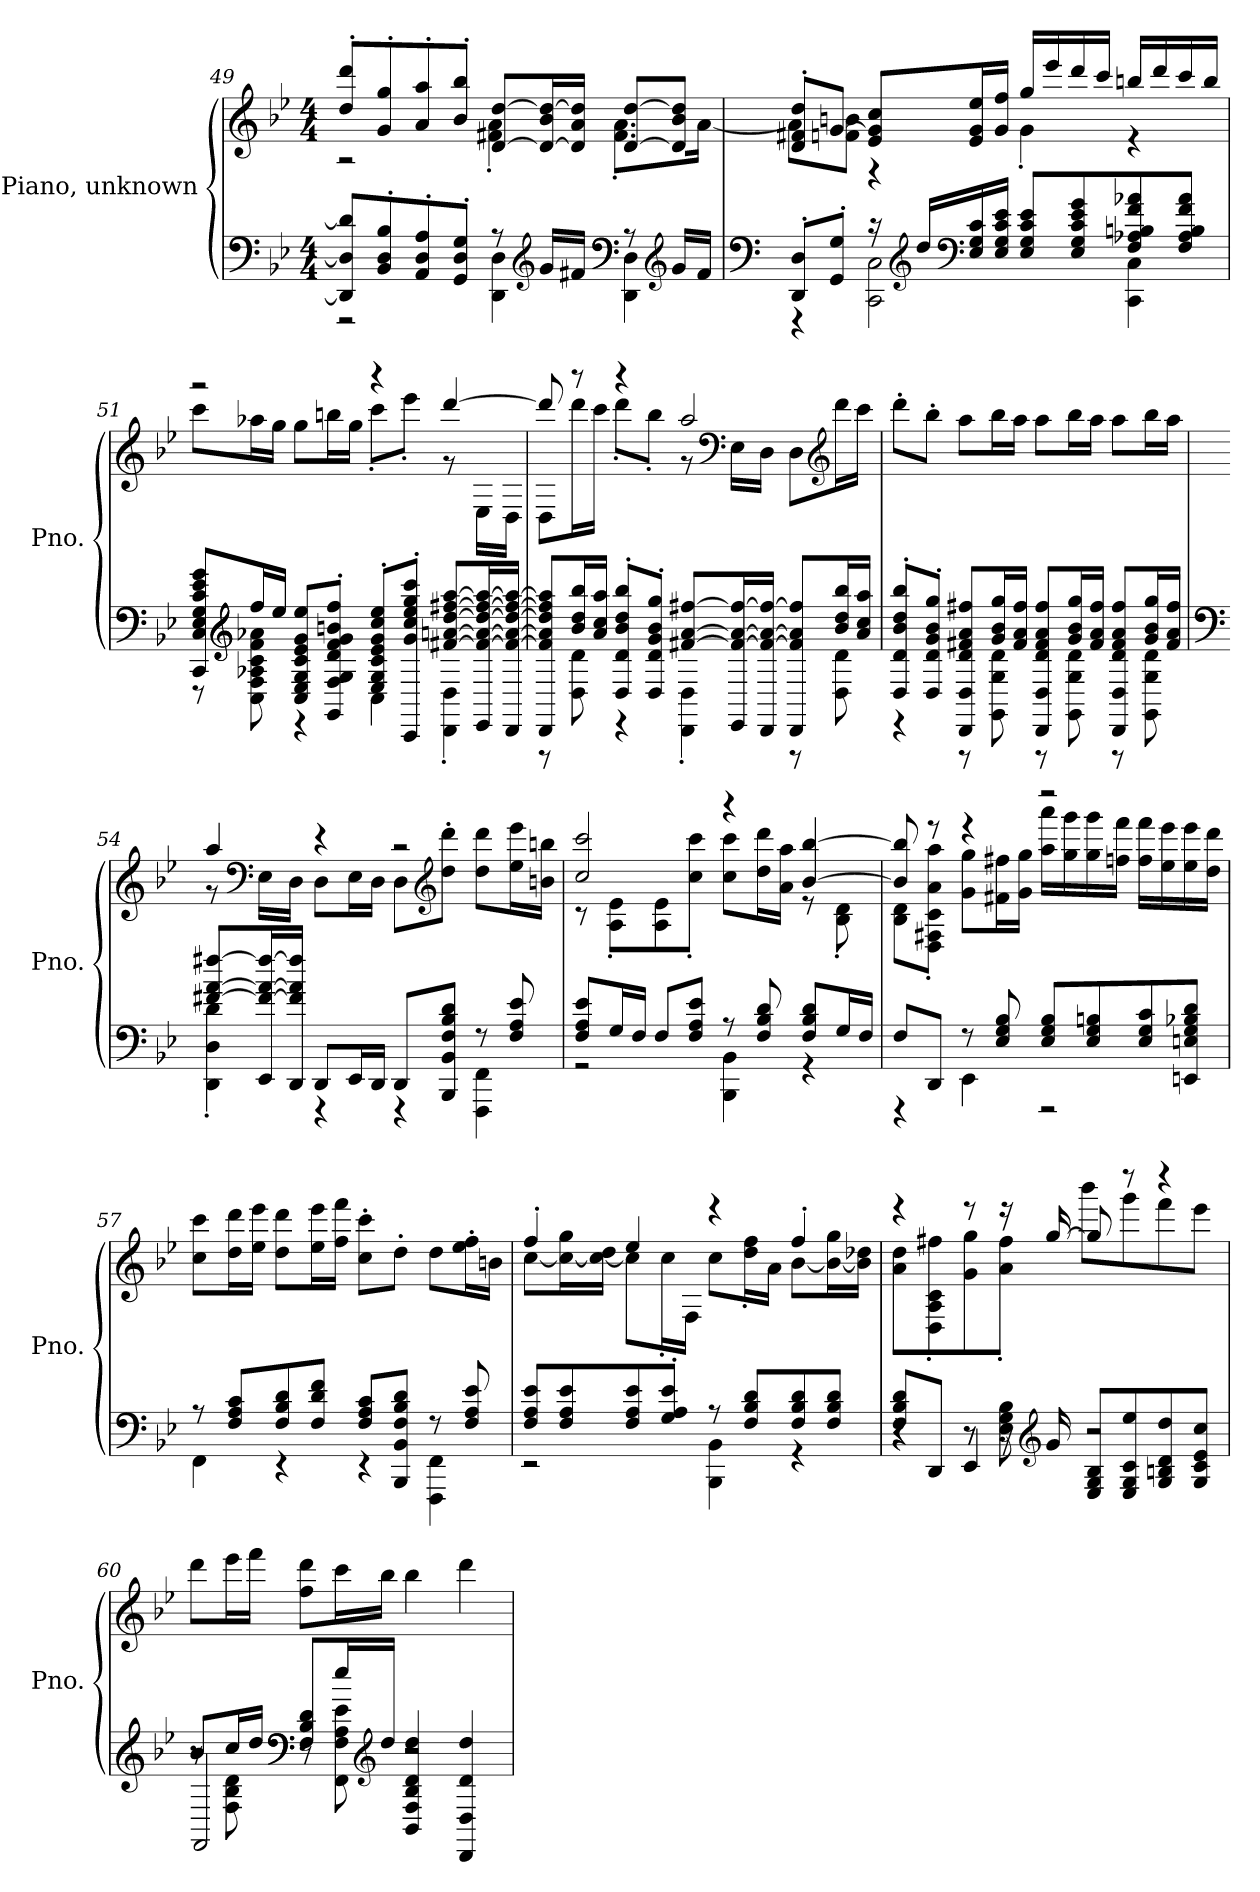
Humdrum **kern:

**kern	**kern
*part1	*part1
*staff2	*staff1
*I"Piano, unknown	*
*I'Pno.	*
!!LO:LB:g=z
*clefF4	*clefG2
*k[b-e-]	*k[b-e-]
*M4/4	*M4/4
=49	=49
*^	*^
8DD/] 8D/] 8d/]L	2r	8dd/' 8ddd/'L	2r
8BB-/' 8D/' 8B-/'	.	8g/' 8gg/'	.
8AA/' 8D/' 8A/'	.	8a/' 8aa/'	.
8GG/' 8D/' 8G/'J	.	8b-/' 8bb-/'J	.
8r	4DD\ 4D\	[8d/ [8dd/L	4f#X\' 4a\'
*clefG2	*	*	*
16g/LL	.	16d/_ 16b-/ 16dd/_L	.
16f#X/JJ	.	16d/] 16a/ 16dd/]JJ	.
*clefF4	*	*	*
8r	4DD\ 4D\	[8d/ [8dd/L	8.f#\' 8.a\'L
*clefG2	*	*	*
16g/LL	.	8d/] 8b-/ 8dd/]J	.
16f#/JJ	.	.	[16a\Jk
=50	=50	=50	=50
*clefF4	*	*	*
8DD/' 8D/'L	4r	8d/' 8f#X/' 8dd/'L	8a\L]
8GG/' 8G/'J	.	[8g/J	8fn\ 8bn\J
16r	2CC\ 2C\	8e-/ 8g/] 8cc/L	4r
*clefG2	*	*	*
16dd/LL	.	.	.
*clefF4	*	*	*
16E-/ 16G/ 16c/	.	16e-/ 16g/ 16ee-/L	.
16E-/ 16G/ 16c/ 16e-/JJ	.	16g/ 16ff/JJ	.
8E-/ 8G/ 8c/ 8e-/L	.	16gg/LL	4g'\
.	.	16eee-/	.
8E-/ 8G/ 8c/ 8e-/ 8g/	.	16ddd/	.
.	.	16ccc/JJ	.
8F/ 8A-X/ 8Bn/ 8f/ 8a-X/	4CC\ 4C\	16bbn/LL	4r
.	.	16ddd/	.
8F/ 8A-/ 8B/ 8f/ 8a-/J	.	16ccc/	.
.	.	16bb/JJ	.
!!LO:PB:g=z	!!
=51	=51	=51	=51
8CC/ 8C/ 8E-/ 8G/ 8c/ 8e-/ 8g/L	8r	2r	8ccc\L
*clefG2	*	*	*
16ff/L	8C\ 8F\ 8A-X\ 8c\ 8f\ 8a-X\	.	16aa-X\L
16ee-/JJ	.	.	16gg\JJ
8C/ 8E-/ 8G/ 8c/ 8e-/ 8g/ 8ee-/L	4r	.	8gg\L
8GG/' 8F/' 8G/' 8d/' 8f/' 8g/' 8bn/' 8ff/'J	.	.	16bbn\L
.	.	.	16gg\JJ
8E-/' 8G/' 8c/' 8e-/' 8g/' 8cc/' 8ee-/'L	4C\	4r	8ccc'\L
8CC/' 8g/' 8cc/' 8ee-/' 8gg/' 8ccc/'J	.	.	8eee-'\J
[8f#X/ [8an/ [8dd/ [8ff#X/ [8aa/L	4DD\' 4D\'	[4ddd/	8r
16EE-/ 16f#/_ 16a/_ 16dd/_ 16ff#/_ 16aa/_L	.	.	16E-\LL
16DD/ 16f#/_ 16a/_ 16dd/_ 16ff#/_ 16aa/_JJ	.	.	16D\JJ
=52	=52	=52	=52
8DD/ 8f#/] 8a/] 8dd/] 8ff#/] 8aa/]L	8r	8ddd/]	8D\L
16b-/ 16dd/ 16bb-/L	8D\ 8d\	8r	16ddd\L
16a/ 16cc/ 16aa/JJ	.	.	16ccc\JJ
8D/' 8d/' 8b-/' 8dd/' 8bb-/'L	4r	4r	8ddd'\L
8D/' 8d/' 8g/' 8b-/' 8gg/'J	.	.	8bb-'\J
[8f#X/ [8a/ [8ff#X/L	4DD\' 4D\'	2aa/	8r
*	*	*clefF4	*
16EE-/ 16f#/_ 16a/_ 16ff#/_L	.	.	16E-\LL
16DD/ 16f#/_ 16a/_ 16ff#/_JJ	.	.	16D\JJ
8DD/ 8f#/] 8a/] 8ff#/]L	8r	.	8D\L
*	*	*clefG2	*
16b-/ 16dd/ 16bb-/L	8D\ 8d\	.	16ddd\L
16a/ 16cc/ 16aa/JJ	.	.	16ccc\JJ
*	*	*v	*v
!!LO:LB:g=z
=53	=53	=53
8D/' 8d/' 8b-/' 8dd/' 8bb-/'L	4r	8ddd'\L
8D/' 8d/' 8g/' 8b-/' 8gg/'J	.	8bb-'\J
8DD/ 8D/ 8d/ 8f#X/ 8a/ 8ff#X/L	8r	8aa\L
16g/ 16b-/ 16gg/L	8GG\ 8G\ 8d\	16bb-\L
16f#/ 16a/ 16ff#/JJ	.	16aa\JJ
8DD/ 8D/ 8d/ 8f#/ 8a/ 8ff#/L	8r	8aa\L
16g/ 16b-/ 16gg/L	8GG\ 8G\ 8d\	16bb-\L
16f#/ 16a/ 16ff#/JJ	.	16aa\JJ
8DD/ 8D/ 8d/ 8f#/ 8a/ 8ff#/L	8r	8aa\L
16g/ 16b-/ 16gg/L	8GG\ 8G\ 8d\	16bb-\L
16f#/ 16a/ 16ff#/JJ	.	16aa\JJ
=54	=54	=54
*clefF4	*	*
*	*	*^
[8f#X/ [8a/ [8ff#X/L	4DD\' 4D\' 4d\'	4aa/	8r
*	*	*clefF4	*
16EE-/ 16f#/_ 16a/_ 16ff#/_L	.	.	16E-\LL
16DD/ 16f#/] 16a/] 16ff#/]JJ	.	.	16D\JJ
8DD/L	4r	4r	8D\L
16EE-/L	.	.	16E-\L
16DD/JJ	.	.	16D\JJ
8DD/L	4r	2r	8D\L
*	*	*clefG2	*
8BBB-/ 8BB-/ 8F/ 8B-/ 8d/J	.	.	8dd\' 8ddd\'J
8r	4FFF\ 4FF\	.	8dd\ 8ddd\L
8F/ 8A/ 8e-/	.	.	16ee-\ 16eee-\L
.	.	.	16bn\ 16bbn\JJ
!!LO:LB:g=z	!!
=55	=55	=55	=55
8F/ 8A/ 8e-/L	2r	2cc/ 2ccc/	8r
16G/L	.	.	8A\' 8e-\'L
16F/JJ	.	.	.
8F/L	.	.	8A\ 8e-\
8F/ 8A/ 8e-/J	.	.	8cc\' 8ccc\'J
8r	4BBB-\ 4BB-\	4r	8cc\ 8ccc\L
8F/ 8B-/ 8d/	.	.	16dd\ 16ddd\L
.	.	.	16a\ 16aa\JJ
8F/ 8B-/ 8d/L	4r	[4b-/ [4bb-/	8r
16G/L	.	.	8B-\' 8d\'
16F/JJ	.	.	.
=56	=56	=56	=56
8F/L	4r	8b-/] 8bb-/]	8B-\ 8d\L
8DD/J	.	8r	8D\' 8F#X\' 8c\' 8a\' 8aa\'J
8r	4EE-\	4r	8g\ 8gg\L
8E-/ 8G/ 8B-/	.	.	16f#X\ 16ff#X\L
.	.	.	16g\ 16gg\JJ
8E-/ 8G/ 8B-/L	2r	2r	16aa\ 16aaa\LL
.	.	.	16gg\ 16ggg\
8E-/ 8G/ 8Bn/	.	.	16gg\ 16ggg\
.	.	.	16ffn\ 16fff\JJ
8E-/ 8G/ 8c/	.	.	16ff\ 16fff\LL
.	.	.	16ee-\ 16eee-\
8EEn/ 8En/ 8G/ 8B-X/ 8d/J	.	.	16ee-\ 16eee-\
.	.	.	16dd\ 16ddd\JJ
*	*	*v	*v
!!LO:LB:g=z
=57	=57	=57
8r	4FF\	8cc\ 8ccc\L
8F/ 8A/ 8c/L	.	16dd\ 16ddd\L
.	.	16ee-\ 16eee-\JJ
8F/ 8B-/ 8d/	4r	8dd\ 8ddd\L
8F/ 8d/ 8f/J	.	16ee-\ 16eee-\L
.	.	16ff\ 16fff\JJ
8F/ 8A/ 8c/L	4r	8cc\' 8ccc\'L
8BBB-/ 8BB-/ 8F/ 8B-/ 8d/J	.	8dd'\J
8r	4FFF\ 4FF\	8dd\L
8F/ 8A/ 8e-/	.	16ee-\' 16ff\'L
.	.	16bn\JJ
=58	=58	=58
*	*	*^
8F/ 8A/ 8e-/L	2r	4ff'/	[8cc\L
8F/ 8A/ 8e-/	.	.	16cc\_ 16gg\L
.	.	.	16cc\_ 16dd\JJ
8F/ 8A/ 8e-/	.	4ee-/	8cc\L]
8G/' 8A/' 8e-/'J	.	.	16cc'\L
.	.	.	16F\JJ
8r	4BBB-\ 4BB-\	4r	8cc\L
8F/ 8B-/ 8d/L	.	.	16dd\' 16ff\'L
.	.	.	16a\JJ
8F/ 8B-/ 8d/	4r	4ff'/	[8b-\L
8F/ 8B-/ 8d/J	.	.	16b-\_ 16gg\L
.	.	.	16b-\] 16dd-X\JJ
!!LO:LB:g=z	!!
=59	=59	=59	=59
*	*^	*	*
8F/ 8B-/ 8d/L	4r	4r	4r	8a\ 8dd\L
8DD/J	.	.	.	8D\' 8A\' 8c\' 8ff#X\'
8r	8r	4EE-/	8r	8g\ 8gg\
16r	8E-\ 8G\ 8B-\	.	16r	8a\' 8ff#\'J
*clefG2	*	*	*	*
16g/	.	.	[16gg/	.
8E-/ 8G/ 8B-/L	2r	2r	8gg/]	8bbb-\L
8E-/ 8G/ 8c/ 8ee-/	.	.	8r	8ggg\
8G/ 8Bn/ 8d/ 8dd/	.	.	4r	8fff\
8G/ 8c/ 8e-/ 8cc/J	.	.	.	8eee-\J
*	*	*	*v	*v
=60	=60	=60	=60
8b-/L	8r	2FF/	8ddd\L
16cc/L	8F\ 8B-\ 8d\	.	16eee-\L
16dd/JJ	.	.	16fff\JJ
*clefF4	*	*	*
8F/ 8B-/ 8d/L	8r	.	8ff\ 8ddd\L
16ee-/L	8FF\ 8F\ 8A\ 8e-\	.	16ccc\L
*clefG2	*	*	*
16dd/JJ	.	.	16bb-\JJ
4BB-/ 4F/ 4B-/ 4d/ 4dd/	2r	2r	4bb-\
4DD/ 4D/ 4d/ 4dd/	.	.	4ddd\
*v	*v	*v	*
=	=
*-	*-
